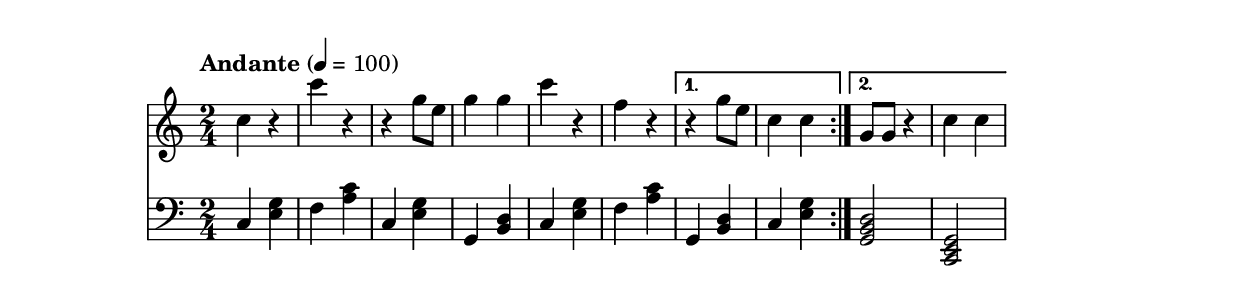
% LilyBin
% Период
% Простая мелодия с аккордами
% Финальный аккорд сделан "картошкой", для придания ему "финальности"
% T S T D T S D T

leftHand = \new Staff {
	\time 2/4
	\tempo "Andante" 4 = 100
	\clef "treble"
	\key c \major
    
    \set Staff.midiMinimumVolume = #0.5
    \set Staff.midiMaximumVolume = #0.9
    
	\repeat volta 2 {
		c4 r             % C
        c' r             % F
        r g8 e8          % C
        g4 g4            % G
        
        c4 r             % C
        f, r             % F
	}
	\alternative {
		{ r4 g8 e8       % G
          c4 c           % C
        }
		{ g8 g8 r4       % G
          c4 c           % C
        }
	}
}

rightHand = \new Staff {
	\time 2/4
	\tempo "Andante" 4 = 100
	\clef "bass"
	\key c \major
    
    \set Staff.midiMinimumVolume = #0.3
    \set Staff.midiMaximumVolume = #0.7
    
	\repeat volta 2 {
		c4 <e g>         % C
        f  <a c>         % F
        c, <e g>         % C
        g, <b d>         % G
                         
        c  <e g>         % C
        f  <a c>         % F
	}
	\alternative {
		{ g,4 <b d>      % G
          c4  <e g>      % C
        }
		{ <g, b d>2      % G
          <c, e g>2      % C
        }
	}
}

main =  {
	<<
	\relative c'' { \leftHand }
	\relative c { \rightHand }
	>>
}

\score{
	\main
	\layout{ }
}

\score{
	\unfoldRepeats
	\main
	\midi{ }
}


